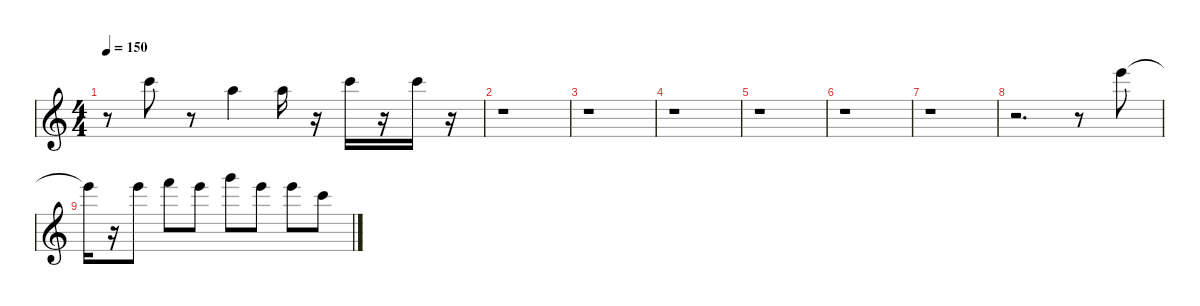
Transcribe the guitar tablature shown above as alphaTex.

\defaultSystemsLayout 4
\hideDynamics
\bracketExtendMode nobrackets
\singleTrackTrackNamePolicy hidden
\multiTrackTrackNamePolicy hidden
\firstSystemTrackNameMode fullname
\firstSystemTrackNameOrientation horizontal
\otherSystemsTrackNameOrientation horizontal
\track ("Track 4" "led.synth.") {instrument lead2sawtooth}
\staff {score}
\tuning (E4 B3 G3 D3 A2 E2)
\ts (4 4)
\tempo 150
\clef g2
\ks c
r.8{dy fff beam Down} 20.1.8{beam Down} r.8{beam Down} 22.2.4{dy ff beam Down} 22.2.16{beam Down} r.16{beam Down} 20.1.16{beam Down} r.16{beam Down} 20.1.16{beam Down} r.16{beam Down} |
r.1{beam Down} |
r.1{beam Down} |
r.1{beam Down} |
r.1{beam Down} |
r.1{beam Down} |
r.1{beam Down} |
r.2{d beam Down} r.8{beam Down} 24.1.8{dy fff beam Down} |
24.1{t}.16{dy f beam Down} r.16{beam Down} 24.1.8{dy fff beam Down} 25.1.8{beam Down} 24.1.8{beam Down} 27.1.8{beam Down} 24.1.8{beam Down} 24.1.8{beam Down} 20.1.8{beam Down}
